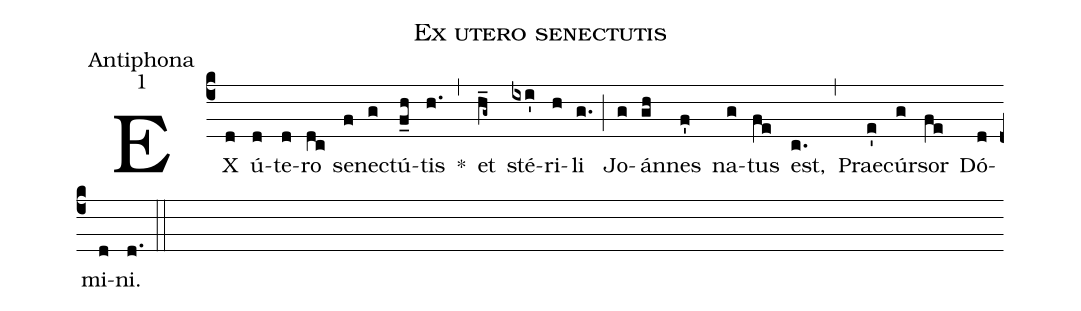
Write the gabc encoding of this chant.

name:Ex utero senectutis;
office-part:Antiphona;
mode:1;
%%
(c4) EX(d) ú(d)te(d)ro(dc) se(f)ne(g)ctú(f_h)tis(h.) *(,) et(h_g~) sté(ixi')ri(h)li(g.) (;) Jo(g)án(gh)nes(f') na(g)tus(fe) est,(c.) (,) Prae(e')cúr(g)sor(fe) Dó(d)mi(d)ni.(d.) (::)
